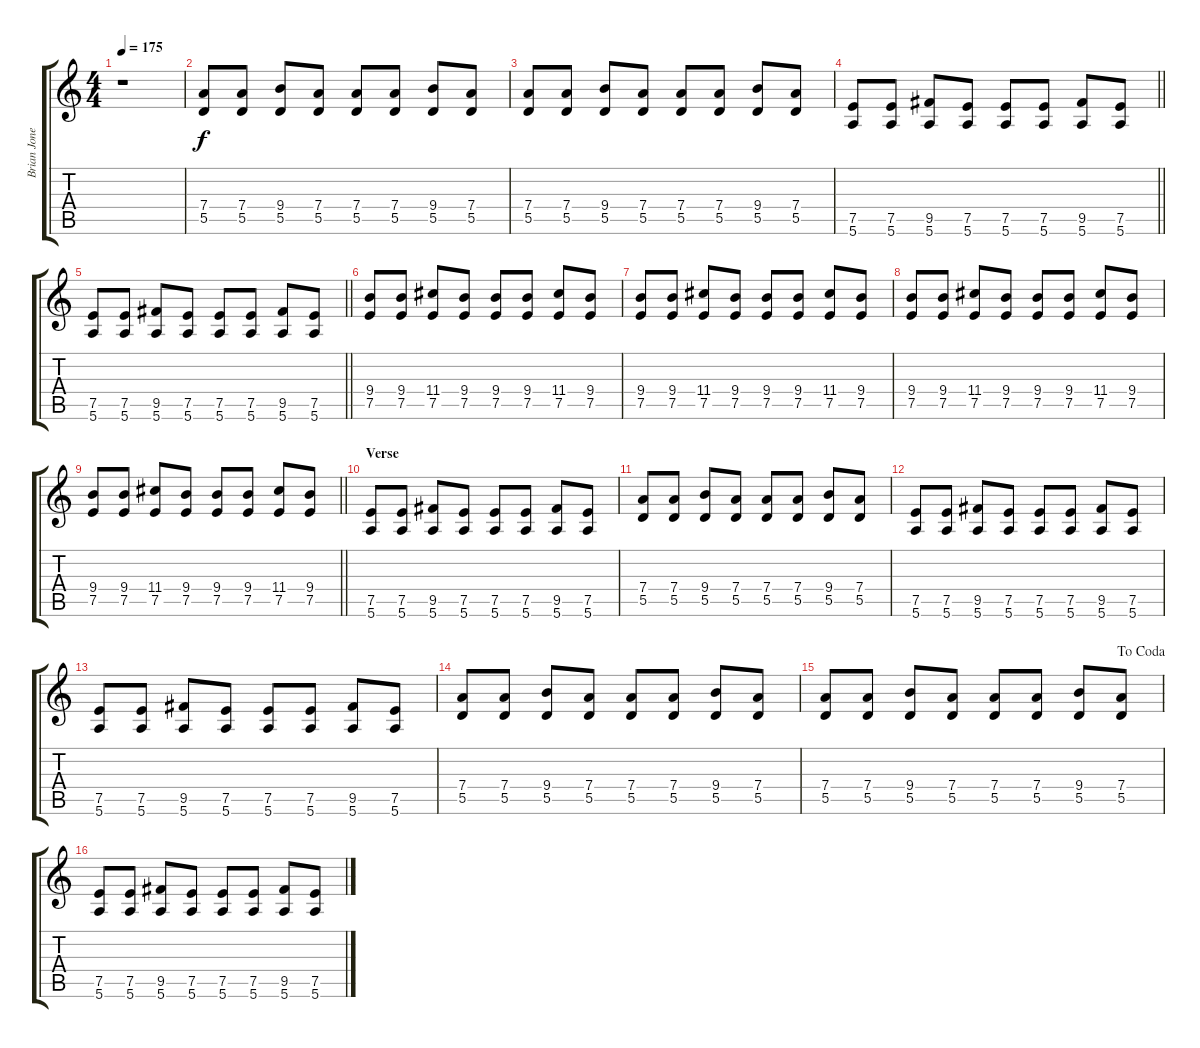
\track ("Brian Jones" "Brian Jone") {instrument electricguitarmuted}
\staff {score tabs}
\tuning (E4 B3 G3 D3 A2 E2) {hide}
\ts (4 4)
\tempo 175
\clef g2
\ks c
r.1{dy f} |
(7.4 5.5).8 (7.4 5.5).8 (9.4 5.5).8 (7.4 5.5).8 (7.4 5.5).8 (7.4 5.5).8 (9.4 5.5).8 (7.4 5.5).8 |
(7.4 5.5).8 (7.4 5.5).8 (9.4 5.5).8 (7.4 5.5).8 (7.4 5.5).8 (7.4 5.5).8 (9.4 5.5).8 (7.4 5.5).8 |
\barLineRight lightlight
(7.5 5.6).8 (7.5 5.6).8 (9.5 5.6).8 (7.5 5.6).8 (7.5 5.6).8 (7.5 5.6).8 (9.5 5.6).8 (7.5 5.6).8 |
\barLineRight lightlight
(7.5 5.6).8 (7.5 5.6).8 (9.5 5.6).8 (7.5 5.6).8 (7.5 5.6).8 (7.5 5.6).8 (9.5 5.6).8 (7.5 5.6).8 |
(9.4 7.5).8 (9.4 7.5).8 (11.4 7.5).8 (9.4 7.5).8 (9.4 7.5).8 (9.4 7.5).8 (11.4 7.5).8 (9.4 7.5).8 |
(9.4 7.5).8 (9.4 7.5).8 (11.4 7.5).8 (9.4 7.5).8 (9.4 7.5).8 (9.4 7.5).8 (11.4 7.5).8 (9.4 7.5).8 |
(9.4 7.5).8 (9.4 7.5).8 (11.4 7.5).8 (9.4 7.5).8 (9.4 7.5).8 (9.4 7.5).8 (11.4 7.5).8 (9.4 7.5).8 |
\barLineRight lightlight
(9.4 7.5).8 (9.4 7.5).8 (11.4 7.5).8 (9.4 7.5).8 (9.4 7.5).8 (9.4 7.5).8 (11.4 7.5).8 (9.4 7.5).8 |
\section ("" "Verse")
(7.5 5.6).8 (7.5 5.6).8 (9.5 5.6).8 (7.5 5.6).8 (7.5 5.6).8 (7.5 5.6).8 (9.5 5.6).8 (7.5 5.6).8 |
(7.4 5.5).8 (7.4 5.5).8 (9.4 5.5).8 (7.4 5.5).8 (7.4 5.5).8 (7.4 5.5).8 (9.4 5.5).8 (7.4 5.5).8 |
(7.5 5.6).8 (7.5 5.6).8 (9.5 5.6).8 (7.5 5.6).8 (7.5 5.6).8 (7.5 5.6).8 (9.5 5.6).8 (7.5 5.6).8 |
(7.5 5.6).8 (7.5 5.6).8 (9.5 5.6).8 (7.5 5.6).8 (7.5 5.6).8 (7.5 5.6).8 (9.5 5.6).8 (7.5 5.6).8 |
(7.4 5.5).8 (7.4 5.5).8 (9.4 5.5).8 (7.4 5.5).8 (7.4 5.5).8 (7.4 5.5).8 (9.4 5.5).8 (7.4 5.5).8 |
\jump dacoda
(7.4 5.5).8 (7.4 5.5).8 (9.4 5.5).8 (7.4 5.5).8 (7.4 5.5).8 (7.4 5.5).8 (9.4 5.5).8 (7.4 5.5).8 |
(7.5 5.6).8 (7.5 5.6).8 (9.5 5.6).8 (7.5 5.6).8 (7.5 5.6).8 (7.5 5.6).8 (9.5 5.6).8 (7.5 5.6).8
